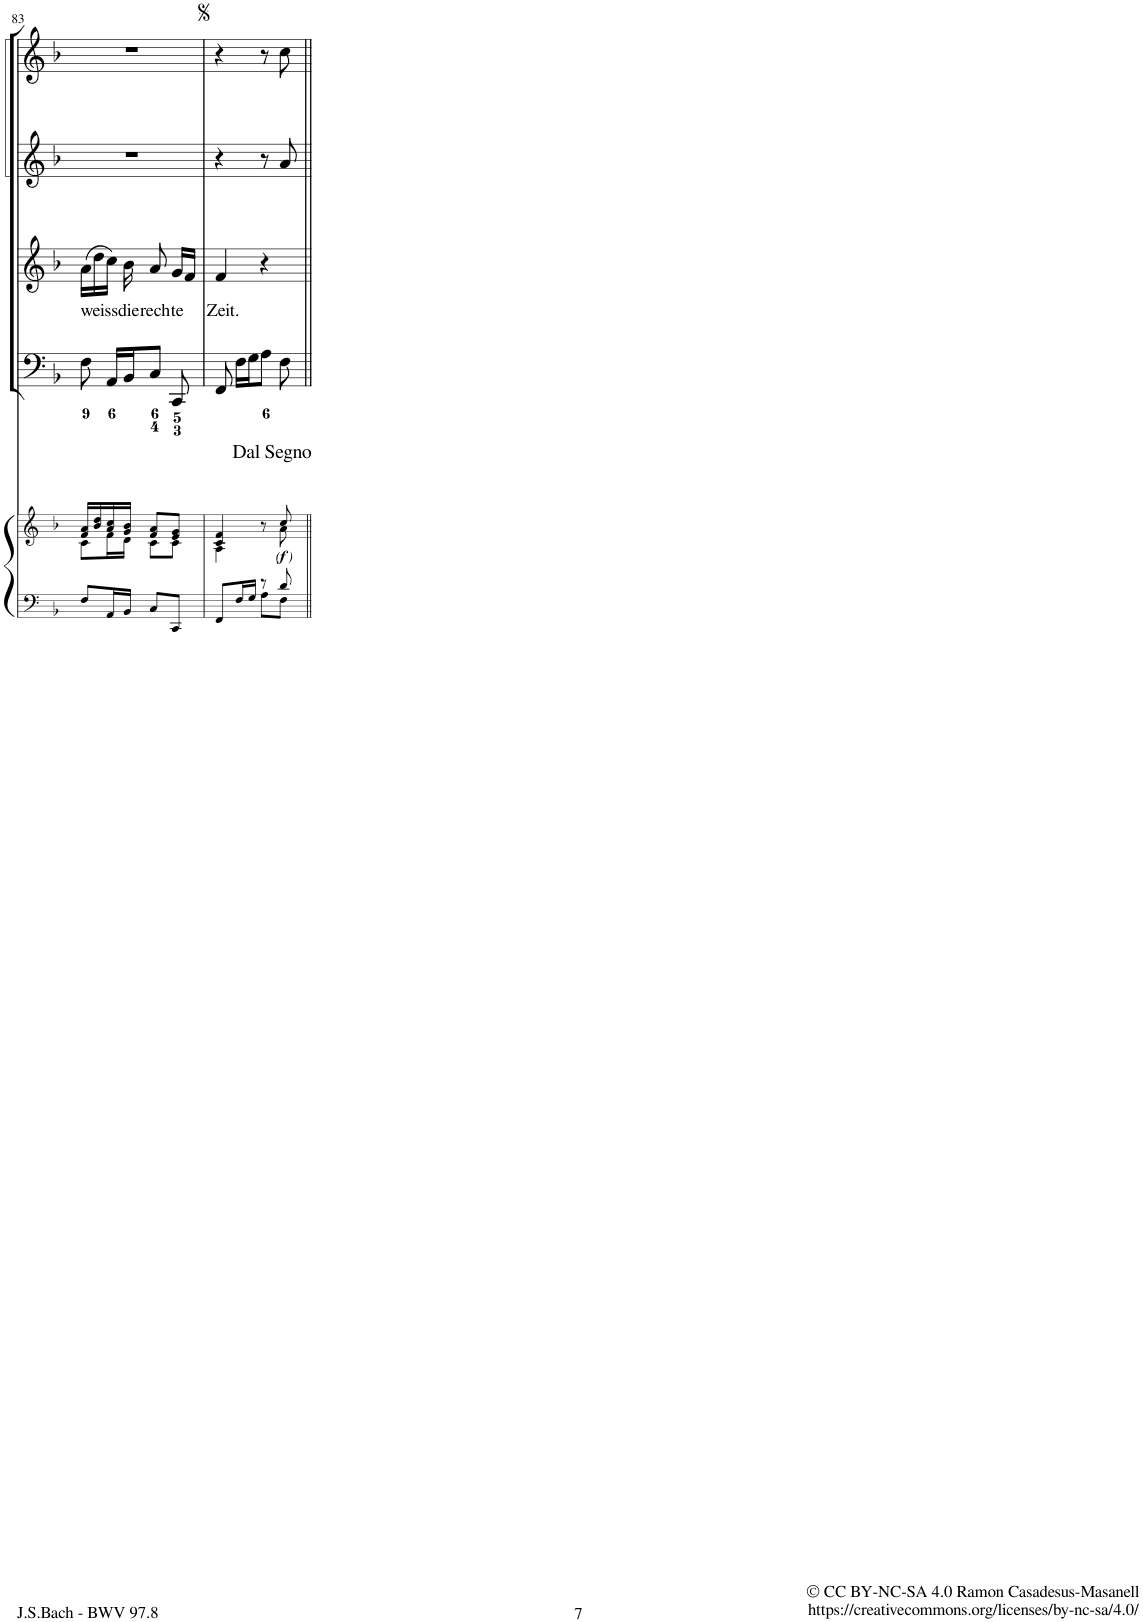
**kern	**kern	**kern	**kern	**text	**kern	**kern
*part5	*part5	*part4	*part3	*part3	*part2	*part1
*staff6	*staff5	*staff4	*staff3	*staff3	*staff2	*staff1
*I"Piano reduction	*	*I"Organo e Continuo	*I"Soprano	*	*I"Oboe II	*I"Oboe I
*I'Pno	*	*	*	*	*I'Ob	*I'Ob
!!LO:PB:g=z
*clefF4	*clefG2	*clefF4	*clefG2	*	*clefG2	*clefG2
*k[b-]	*k[b-]	*k[b-]	*k[b-]	*	*k[b-]	*k[b-]
*M2/4	*M2/4	*M2/4	*M2/4	*	*M2/4	*M2/4
=83	=83	=83	=83	=83	=83	=83
*	*^	*	*	*	*	*
!	!	!	!	!	!LO:LY:b	!	!
8F/L	16f/ 16a/LL	8c\L	8F\	(16a\LL	weiss	2r	2r
.	16b-/ 16dd/	.	.	16dd\	.	.	.
16AA/L	16a/ 16cc/	16f\L	16AA/LL	16cc\JJ)	.	.	.
!	!	!	!	!	!LO:LY:b	!	!
16BB-/JJ	16g/ 16b-/JJ	16d\JJ	16BB-/J	16b-\	die	.	.
!	!	!	!	!	!LO:LY:b	!	!
8C/L	8f/ 8a/L	8c\L	8C/J	8a/	rech-	.	.
!	!	!	!	!	!LO:LY:b	!	!
8CC/J	8e/ 8g/J	8c\J	8CC/	16g/LL	-te	.	.
.	.	.	.	16f/JJ	.	.	.
=84	=84	=84	=84	=84	=84	=84	=84
*^	*	*	*	*	*	*	*
!	!	!	!	!	!	!LO:LY:b	!	!
4ryy	8FF/L	4c/ 4f/	4A\	8FF/	4f/	Zeit.	4r	4r
.	16F/L	.	.	16F\LL	.	.	.	.
.	16G/JJ	.	.	16G\J	.	.	.	.
8r	8A\L	8r	8ryy	8A\J	4r	.	8r	8r
!	!	!LO:TX:b:i:t=(	!	!	!	!	!	!
!	!	!LO:TX:b:i:t=)	!	!	!	!	!	!
8d/	8F\J	8cc/	8a\	8F\	.	.	8a/	8cc\
*v	*v	*	*	*	*	*	*	*
*	*v	*v	*	*	*	*	*
=||	=||	=||	=||	=||	=||	=||
*-	*-	*-	*-	*-	*-	*-
